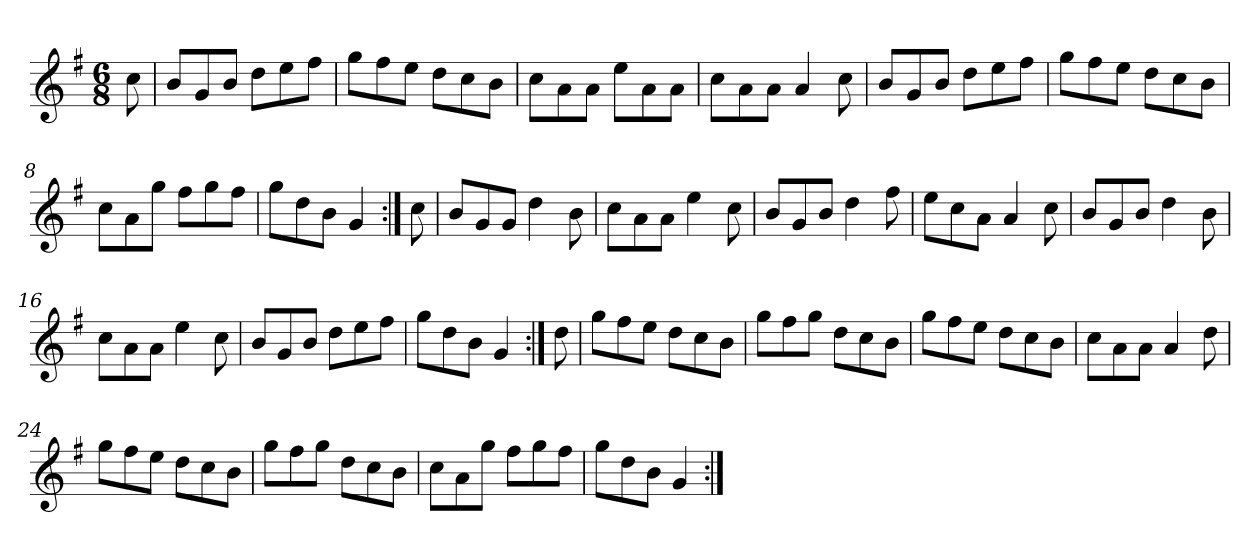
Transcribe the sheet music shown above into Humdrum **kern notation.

**kern
*part1
*staff1
*clefG2
*k[f#]
*G:
*M6/8
*MM180
=1
8cc\
=2
8b/L
8g/
8b/J
8dd\L
8ee\
8ff#\J
=3
8gg\L
8ff#\
8ee\J
8dd\L
8cc\
8b\J
=4
8cc\L
8a\
8a\J
8ee\L
8a\
8a\J
=5
8cc\L
8a\
8a\J
4a/
8cc\
=6
8b/L
8g/
8b/J
8dd\L
8ee\
8ff#\J
=7
8gg\L
8ff#\
8ee\J
8dd\L
8cc\
8b\J
=8
8cc\L
8a\
8gg\J
8ff#\L
8gg\
8ff#\J
!!LO:LB:g=z
=9
8gg\L
8dd\
8b\J
4g/
=10:|!
8cc\
=11
8b/L
8g/
8g/J
4dd\
8b\
=12
8cc\L
8a\
8a\J
4ee\
8cc\
=13
8b/L
8g/
8b/J
4dd\
8ff#\
=14
8ee\L
8cc\
8a\J
4a/
8cc\
=15
8b/L
8g/
8b/J
4dd\
8b\
=16
8cc\L
8a\
8a\J
4ee\
8cc\
=17
8b/L
8g/
8b/J
8dd\L
8ee\
8ff#\J
!!LO:LB:g=z
=18
8gg\L
8dd\
8b\J
4g/
=19:|!
8dd\
=20
8gg\L
8ff#\
8ee\J
8dd\L
8cc\
8b\J
=21
8gg\L
8ff#\
8gg\J
8dd\L
8cc\
8b\J
=22
8gg\L
8ff#\
8ee\J
8dd\L
8cc\
8b\J
=23
8cc\L
8a\
8a\J
4a/
8dd\
=24
8gg\L
8ff#\
8ee\J
8dd\L
8cc\
8b\J
=25
8gg\L
8ff#\
8gg\J
8dd\L
8cc\
8b\J
!!LO:LB:g=z
=26
8cc\L
8a\
8gg\J
8ff#\L
8gg\
8ff#\J
=27
8gg\L
8dd\
8b\J
4g/
=:|!
*-
